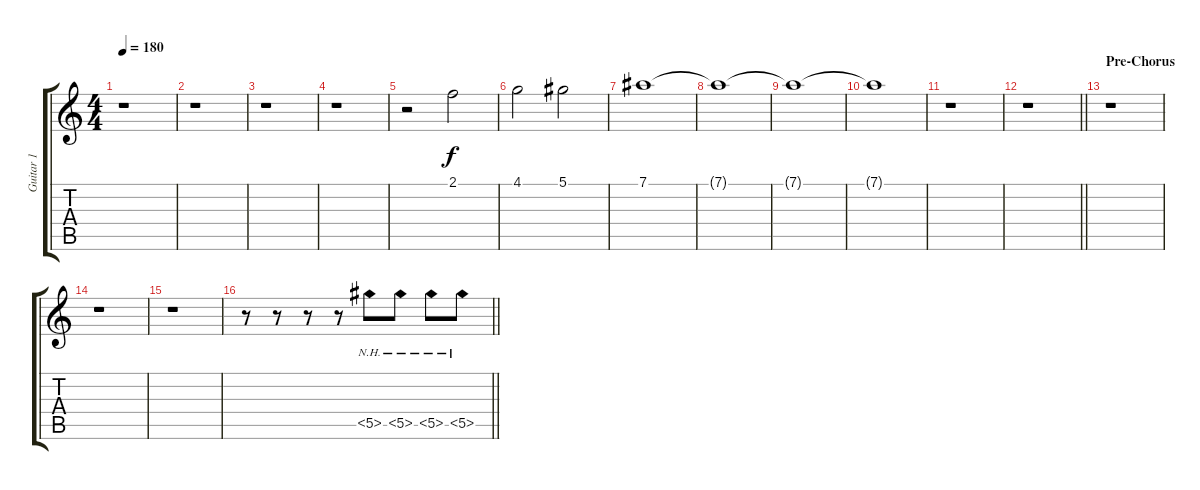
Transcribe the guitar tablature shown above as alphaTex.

\track ("Guitar 1" "Guitar 1") {instrument distortionguitar}
\staff {score tabs}
\tuning (Eb4 Bb3 Gb3 Db3 Ab2 Eb2) {hide}
\ts (4 4)
\tempo 180
\clef g2
\ks c
r.1{dy f} |
r.1 |
r.1 |
r.1 |
r.2{volume 16 instrument ocarina} 2.1.2 |
4.1.2 5.1.2 |
7.1.1{volume 0} |
7.1{t}.1 |
7.1{t}.1 |
7.1{t}.1 |
r.1{volume 12 instrument distortionguitar} |
\barLineRight lightlight
r.1 |
\section ("" "Pre-Chorus")
r.1 |
r.1 |
r.1 |
\barLineRight lightlight
r.8{volume 16} r.8 r.8 r.8 5.5{nh}.8 5.5{nh}.8 5.5{nh}.8 5.5{nh}.8
